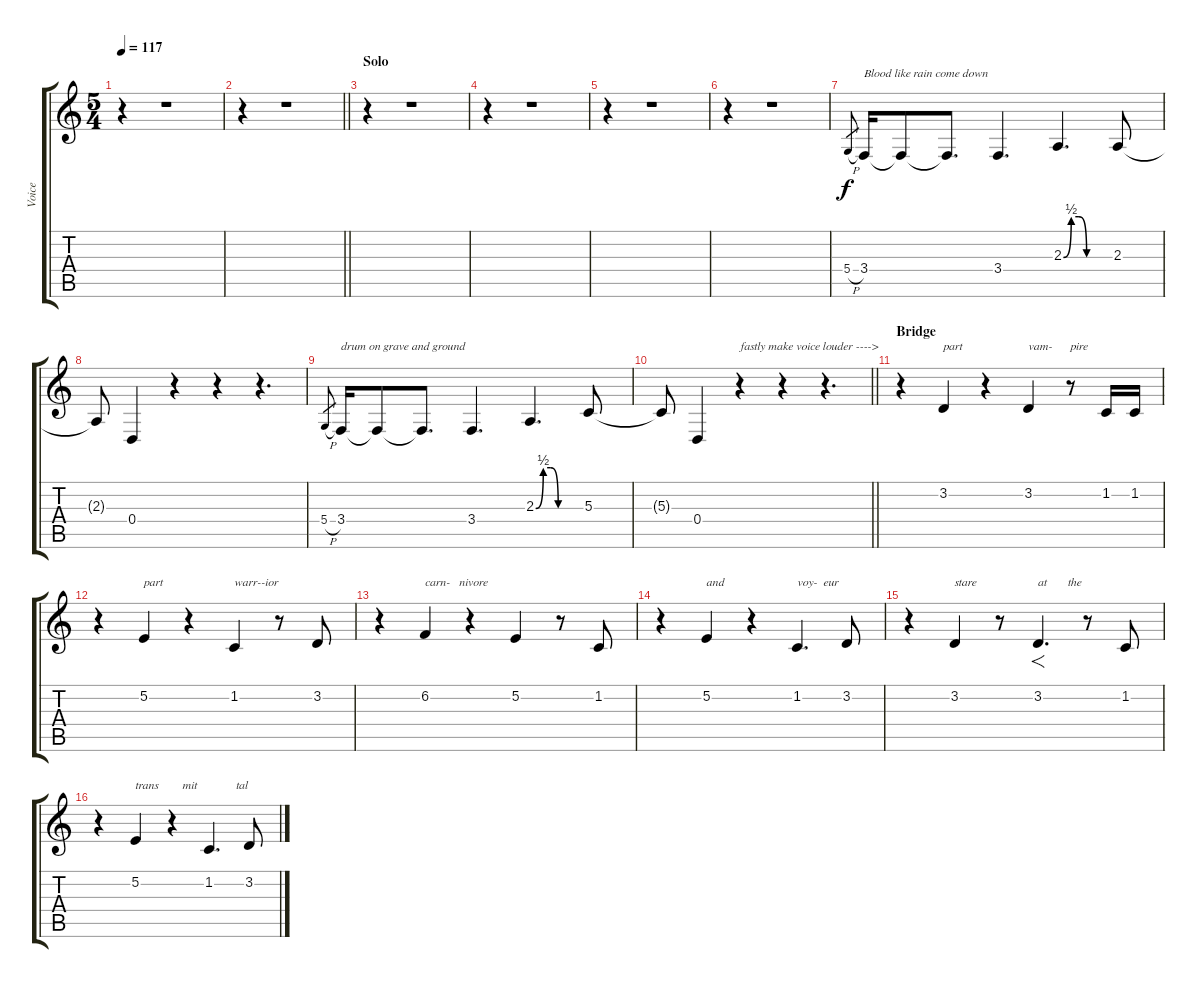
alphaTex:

\track ("Voice" "Voice") {instrument altosax}
\staff {score tabs}
\tuning (E4 B3 G3 D3 A2 D2) {hide}
\ts (5 4)
\tempo 117
\clef g2
\ks c
r.4{dy f} r.1 |
\barLineRight lightlight
r.4 r.1 |
\section ("" "Solo")
r.4 r.1 |
r.4 r.1 |
r.4 r.1 |
r.4 r.1 |
5.4{h}.8{gr} 3.4.16{txt "Blood like rain come down"} 3.4{t}.8 3.4{t}.8{d} 3.4.4{d} 2.3{be (custom 0 0 10 2 20 2 30 0 60 0)}.4{d} 2.3.8 |
2.3{t}.8 0.4.4 r.4 r.4 r.4{d} |
5.4{h}.8{gr} 3.4.16{txt "drum on grave and ground"} 3.4{t}.8 3.4{t}.8{d} 3.4.4{d} 2.3{be (custom 0 0 10 2 20 2 30 0 60 0)}.4{d} 5.3.8 |
\barLineRight lightlight
5.3{t}.8 0.4.4 r.4{txt "fastly make voice louder ---->"} r.4 r.4{d} |
\section ("" "Bridge")
r.4 3.2.4{txt "part"} r.4 3.2.4{txt "vam-      pire"} r.8 1.2.16 1.2.16 |
r.4 5.2.4{txt "part"} r.4 1.2.4{txt "warr--ior"} r.8 3.2.8 |
r.4 6.2.4{txt "carn-   nivore"} r.4 5.2.4 r.8 1.2.8 |
r.4 5.2.4{txt "and"} r.4 1.2.4{d txt "voy-  eur"} 3.2.8 |
r.4 3.2.4{txt "stare"} r.8 3.2.4{f d txt "at       the"} r.8 1.2.8 |
r.4 5.2.4{txt "trans        mit             tal"} r.4 1.2.4{d} 3.2.8
